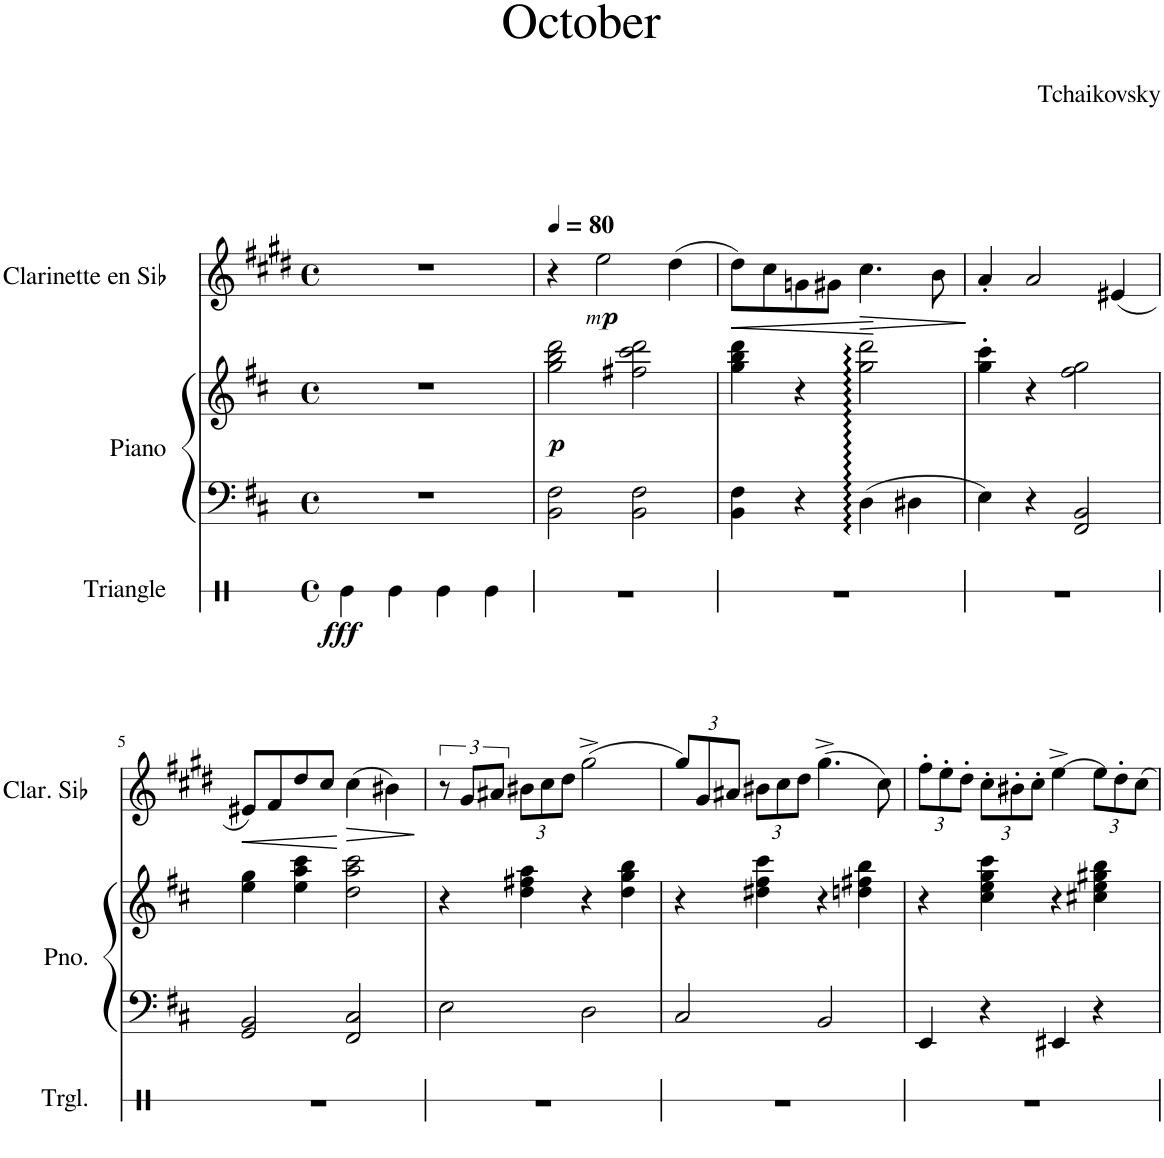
**kern	**dynam	**kern	**kern	**dynam	**kern	**dynam
*part3	*part3	*part2	*part2	*part2	*part1	*part1
*staff4	*staff4	*staff3	*staff2	*staff2/3	*staff1	*staff1
*I"Triangle	*	*I"Piano	*	*	*I"Clarinette en Sib	*
*I'Trgl.	*	*I'Pno.	*	*	*I'Clar. Sib	*
*stria1	*	*	*	*	*	*
*clefX	*	*clefF4	*clefG2	*	*clefG2	*
*	*	*	*	*	*Trd1c2	*
*k[]	*	*k[f#c#]	*k[f#c#]	*	*k[f#c#g#d#]	*
*M4/4	*	*M4/4	*M4/4	*	*M4/4	*
*met(c)	*	*met(c)	*met(c)	*	*met(c)	*
=1	=1	=1	=1	=1	=1	=1
!	!LO:DY:b	!	!	!	!	!
4Re\	fff	1r	1r	.	1r	.
4Re\	.	.	.	.	.	.
4Re\	.	.	.	.	.	.
4Re\	.	.	.	.	.	.
=2	=2	=2	=2	=2	=2	=2
*	*	*	*	*	*MM80	*
!	!	!	!	!LO:DY:b	!	!
1r	.	2BB\ 2F#\	2gg\ 2bb\ 2ddd\	p	4r	.
!	!	!	!	!	!	!LO:DY:b
!	!	!	!	!	!	!LO:DY:n=1:b
.	.	.	.	.	2ee\	other-dynamics p
.	.	2BB\ 2F#\	2ff#X\ 2ccc#\ 2ddd\	.	.	.
.	.	.	.	.	(4dd#\	.
=3	=3	=3	=3	=3	=3	=3
!	!	!	!	!	!	!LO:HP:b
1r	.	4BB\ 4F#\	4gg\ 4bb\ 4ddd\	.	8dd#\L)	<
.	.	.	.	.	8cc#\	.
.	.	4r	4r	.	8gn\	.
.	.	.	.	.	8g#X\J	.
!	!	!	!	!	!	!LO:HP:b
.	.	4D\	2gg\ 2ddd\	.	4.cc#\	>
.	.	4D#X\	.	.	.	.
.	.	.	.	.	8b\	.
.	.	.	.	.	.	[ ]
=4	=4	=4	=4	=4	=4	=4
1r	.	4E\	4gg\' 4ccc#\'	.	4a'/	.
.	.	4r	4r	.	2a/	.
.	.	2FF#/ 2BB/	2ff#\ 2gg\	.	.	.
.	.	.	.	.	(4e#X/	.
!!LO:LB:g=z
=5	=5	=5	=5	=5	=5	=5
!	!	!	!	!	!	!LO:HP:b
1r	.	2GG/ 2BB/	4ee\ 4gg\	.	8e#X/L)	<
.	.	.	.	.	8f#/	.
.	.	.	4ee\ 4aa\ 4ccc#\	.	8dd#/	.
.	.	.	.	.	8cc#/J	.
!	!	!	!	!	!	!LO:HP:b
.	.	2FF#/ 2C#/	2dd\ 2aa\ 2ccc#\	.	(4cc#\	>
.	.	.	.	.	4b#X\)	.
.	.	.	.	.	.	[ ]
=6	=6	=6	=6	=6	=6	=6
1r	.	2E\	4r	.	12r	.
.	.	.	.	.	12g#/L	.
.	.	.	.	.	12a#X/J	.
*	*	*	*	*	*Xbrackettup	*
.	.	.	4dd\ 4ff#X\ 4aa\	.	12b#X\L	.
.	.	.	.	.	12cc#\	.
.	.	.	.	.	12dd#\J	.
.	.	2D\	4r	.	(2gg#^\	.
.	.	.	4dd\ 4gg\ 4bb\	.	.	.
=7	=7	=7	=7	=7	=7	=7
1r	.	2C#/	4r	.	12gg#/L)	.
.	.	.	.	.	12g#/	.
.	.	.	.	.	12a#X/J	.
.	.	.	4dd#X\ 4ff#\ 4ccc#\	.	12b#X\L	.
.	.	.	.	.	12cc#\	.
.	.	.	.	.	12dd#\J	.
.	.	2BB/	4r	.	(4.gg#^\	.
.	.	.	4ddn\ 4ff#X\ 4bb\	.	.	.
.	.	.	.	.	8cc#\)	.
=8	=8	=8	=8	=8	=8	=8
1r	.	4EE/	4r	.	12ff#'\L	.
.	.	.	.	.	12ee'\	.
.	.	.	.	.	12dd#'\J	.
.	.	4r	4cc#\ 4ee\ 4gg\ 4ccc#\	.	12cc#'\L	.
.	.	.	.	.	12b#X'\	.
.	.	.	.	.	12cc#'\J	.
.	.	4EE#X/	4r	.	(4ee^\	.
.	.	4r	4cc#X\ 4ee\ 4gg#X\ 4bb\	.	12ee\L)	.
.	.	.	.	.	12dd#'\	.
.	.	.	.	.	12cc#\J	.
=	=	=	=	=	=	=
*-	*-	*-	*-	*-	*-	*-
